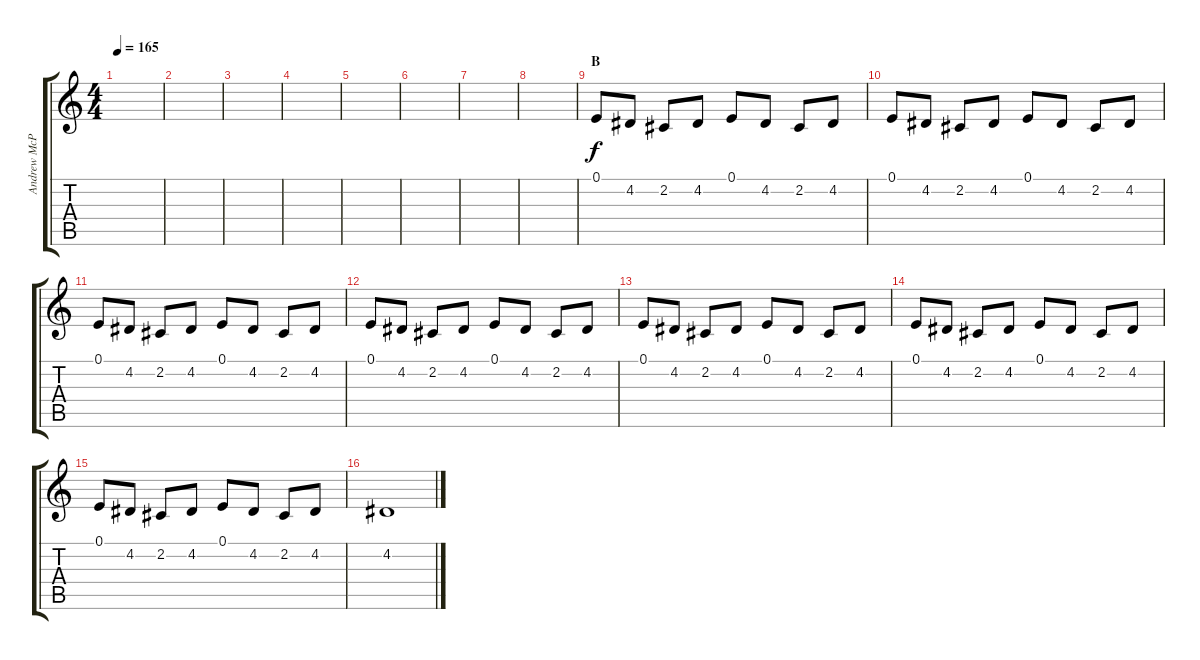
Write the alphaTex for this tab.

\track ("Andrew McPauls (Keyb)" "Andrew McP") {instrument harpsichord}
\staff {score tabs}
\tuning (E4 B3 G3 D3 A2 E2) {hide}
\ts (4 4)
\tempo 165
\clef g2
\ks c
|
|
|
|
|
|
|
|
\section ("" "B")
0.1.8 4.2.8 2.2.8 4.2.8 0.1.8 4.2.8 2.2.8 4.2.8 |
0.1.8 4.2.8 2.2.8 4.2.8 0.1.8 4.2.8 2.2.8 4.2.8 |
0.1.8 4.2.8 2.2.8 4.2.8 0.1.8 4.2.8 2.2.8 4.2.8 |
0.1.8 4.2.8 2.2.8 4.2.8 0.1.8 4.2.8 2.2.8 4.2.8 |
0.1.8 4.2.8 2.2.8 4.2.8 0.1.8 4.2.8 2.2.8 4.2.8 |
0.1.8 4.2.8 2.2.8 4.2.8 0.1.8 4.2.8 2.2.8 4.2.8 |
0.1.8 4.2.8 2.2.8 4.2.8 0.1.8 4.2.8 2.2.8 4.2.8 |
4.2.1
